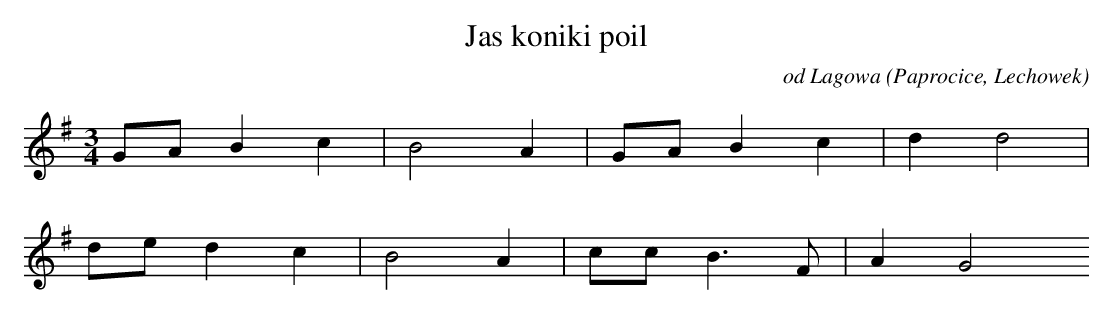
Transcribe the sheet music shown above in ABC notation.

X:1
T: Jas koniki poil
O: od Lagowa (Paprocice, Lechowek)
M: 3/4
L: 1/8
K: G
GAB2c2 | B4A2 | GAB2c2 | d2d4 |
ded2c2 | B4A2 | ccB3F | A2G4
